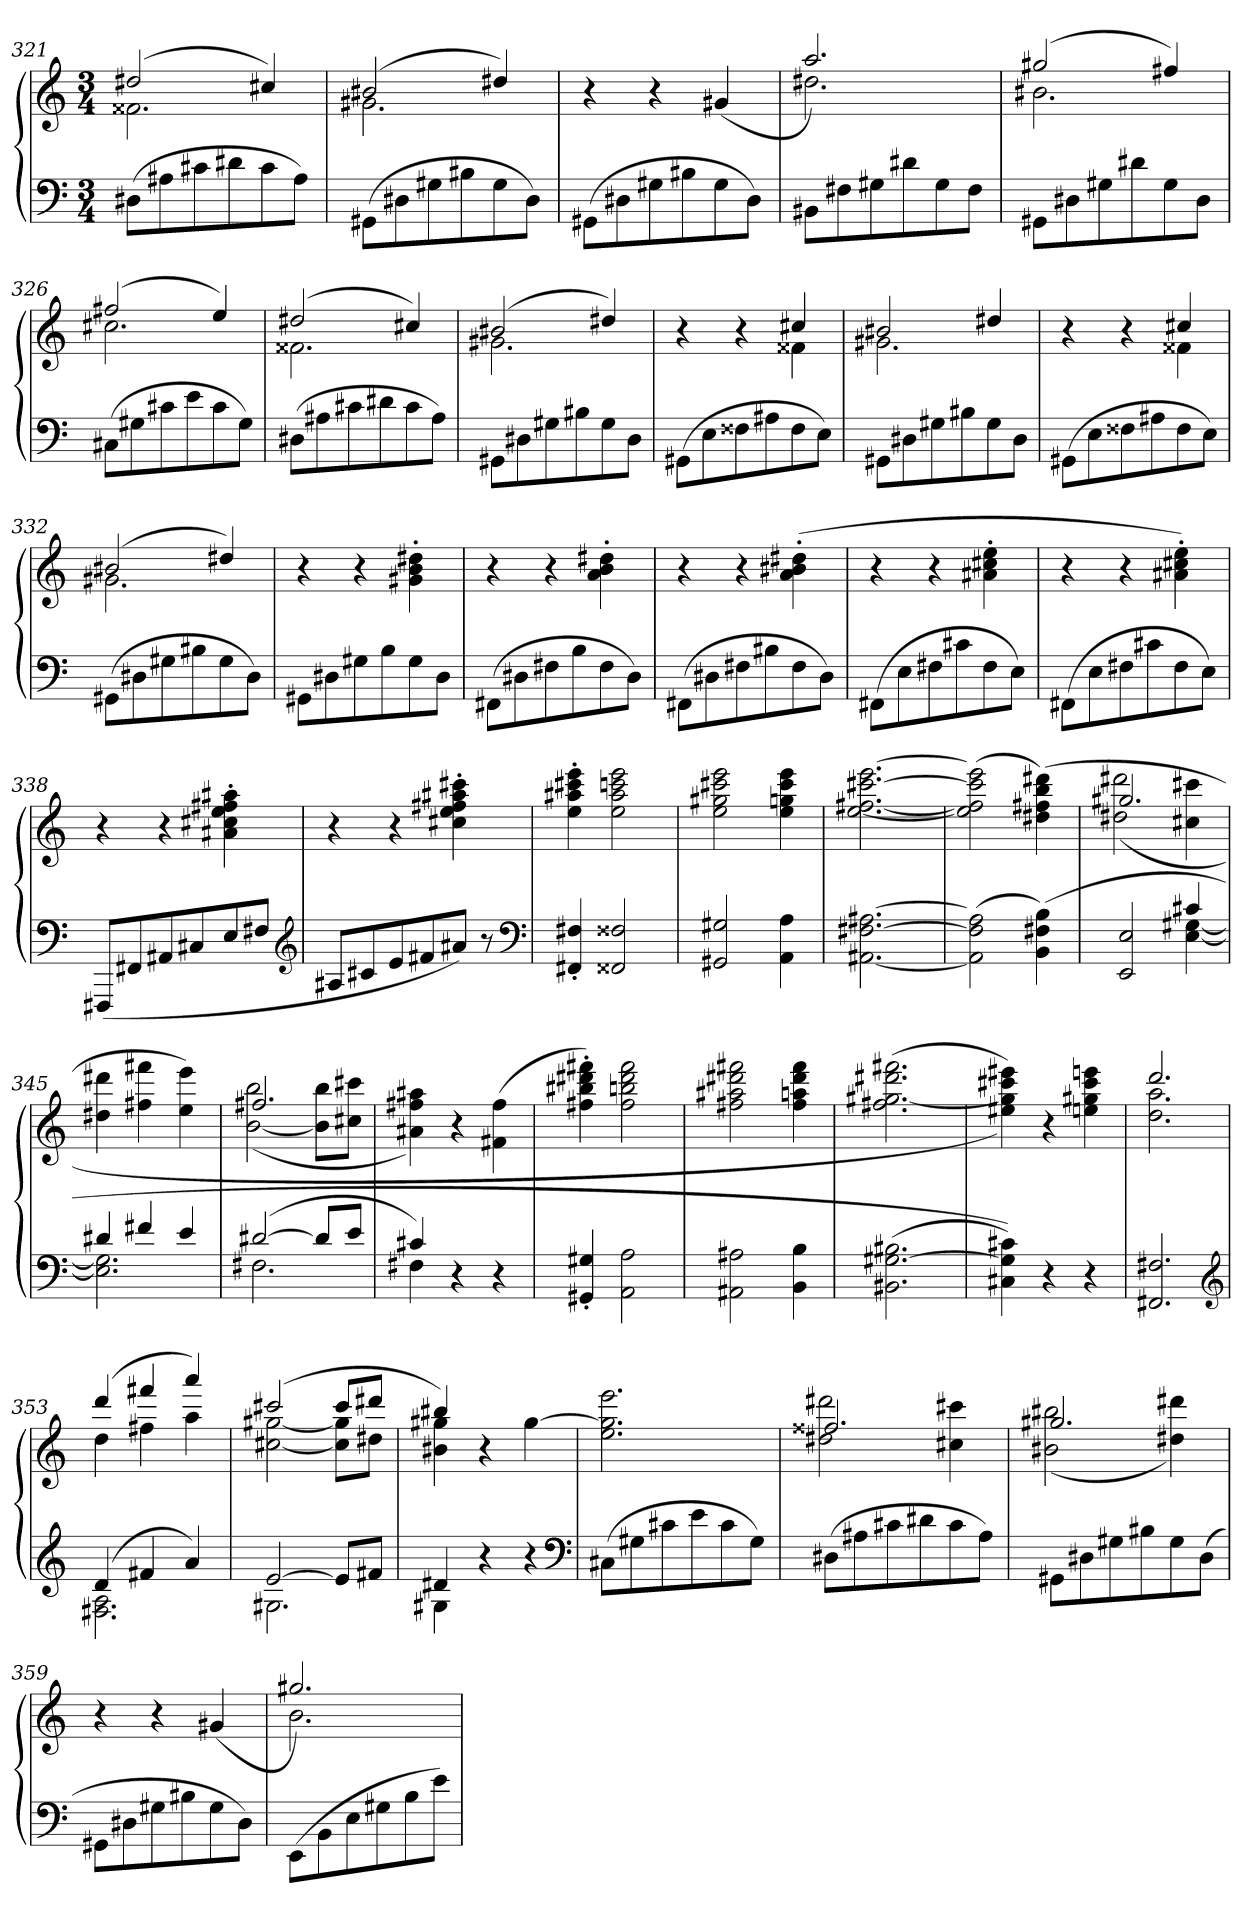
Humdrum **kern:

**kern	**kern
*part1	*part1
*staff2	*staff1
*clefF4	*clefG2
*k[]	*k[]
*M3/4	*M3/4
=321	=321
*	*^
(8D#X\L	(2dd#X/	2.f##X\
8A#X\	.	.
8c#X\	.	.
8d#X\	.	.
8c#\	4cc#X/)	.
8A#\J)	.	.
=322	=322	=322
(8GG#X\L	(2b#X/	2.g#X\
8D#X\	.	.
8G#X\	.	.
8B#X\	.	.
8G#\	4dd#X/)	.
8D#\J)	.	.
*	*v	*v
=323	=323
(8GG#X\L	4r
8D#X\	.
8G#X\	4r
8B#X\	.
8G#\	(4g#X/
8D#\J)	.
=324	=324
*	*^
8BB#X\L	2.aa/)	2.dd#X\
8F#X\	.	.
8G#X\	.	.
8d#X\	.	.
8G#\	.	.
8F#\J	.	.
=325	=325	=325
8GG#X\L	(2gg#X/	2.b#X\
8D#X\	.	.
8G#X\	.	.
8d#X\	.	.
8G#\	4ff#X/)	.
8D#\J	.	.
=326	=326	=326
(8C#X\L	(2ff#X/	2.cc#X\
8G#X\	.	.
8c#X\	.	.
8e\	.	.
8c#\	4ee/)	.
8G#\J)	.	.
=327	=327	=327
(8D#X\L	(2dd#X/	2.f##X\
8A#X\	.	.
8c#X\	.	.
8d#X\	.	.
8c#\	4cc#X/)	.
8A#\J)	.	.
=328	=328	=328
8GG#X\L	(2b#X/	2.g#X\
8D#X\	.	.
8G#X\	.	.
8B#X\	.	.
8G#\	4dd#X/)	.
8D#\J	.	.
=329	=329	=329
(8GG#X\L	4r	2ryy
8E\	.	.
8F##X\	4r	.
8A#X\	.	.
8F##\	4cc#X/	4f##X\
8E\J)	.	.
=330	=330	=330
8GG#X\L	2b#X/	2.g#X\
8D#X\	.	.
8G#X\	.	.
8B#X\	.	.
8G#\	4dd#X/	.
8D#\J	.	.
=331	=331	=331
(8GG#X\L	4r	2ryy
8E\	.	.
8F##X\	4r	.
8A#X\	.	.
8F##\	4cc#X/	4f##X\
8E\J)	.	.
=332	=332	=332
(8GG#X\L	(2b#X/	2.g#X\
8D#X\	.	.
8G#X\	.	.
8B#X\	.	.
8G#\	4dd#X/)	.
8D#\J)	.	.
*	*v	*v
=333	=333
8GG#X\L	4r
8D#X\	.
8G#X\	4r
8B\	.
8G#\	4g#X'\ 4b'\ 4dd#X'\
8D#\J	.
=334	=334
(8FF#X\L	4r
8D#X\	.
8F#X\	4r
8B\	.
8F#\	4a'\ 4b'\ 4dd#X'\
8D#\J)	.
=335	=335
(8FF#X\L	4r
8D#X\	.
8F#X\	4r
8B#X\	.
8F#\	(4a'\ 4b#X'\ 4dd#X'\
8D#\J)	.
=336	=336
(8FF#X\L	4r
8E\	.
8F#X\	4r
8c#X\	.
8F#\	4a#X'\ 4cc#X'\ 4ee'\
8E\J)	.
=337	=337
(8FF#X\L	4r
8E\	.
8F#X\	4r
8c#X\	.
8F#\	4a#X'\ 4cc#X'\ 4ee'\)
8E\J)	.
=338	=338
(8FFF#X/L	4r
8FF#X/	.
8AA#X/	4r
8C#X/	.
8E/	4a#X'\ 4cc#X'\ 4ee'\ 4ff#X'\ 4aa#X'\
8F#X/J	.
*clefG2	*
=339	=339
8A#X/L	4r
8c#X/	.
8e/	4r
8f#X/	.
8a#X/J)	4cc#X'\ 4ee'\ 4ff#X'\ 4aa#X'\ 4ccc#X'\
8r	.
*clefF4	*
=340	=340
4FF#X'/ 4F#X'/	4ee'\ 4aa#X'\ 4ccc#X'\ 4eee'\
2FF##X/ 2F##X/	2ee\ 2aa#\ 2cccn\ 2eee\
=341	=341
2GG#X/ 2G#X/	2ee\ 2gg#X\ 2ccc#X\ 2eee\
4AA\ 4A\	4ee\ 4ggn\ 4ccc#\ 4eee\
=342	=342
[2.AA#X\ [2.F#X\ [2.A#X\	[2.ee\ [2.ff#X\ [2.ccc#X\ [2.eee\
=343	=343
(2AA#]\ 2F#]\ 2A#]\	(2ee]\ 2ff#]\ 2ccc#]\ 2eee]\
(4BB\ 4F#X\ 4B\)	(4dd#X\ 4ff#X\ 4bb\ 4ddd#X\)
=344	=344
*^	*^
2EE/ 2E/	2ryy	2.gg#X/	(2dd#X\ 2ddd#X\
4c#X/	[4E\ [4G#X\	.	4cc#X\ 4ccc#X\
*	*	*v	*v
=345	=345	=345
4d#X/	2.E]\ 2.G#]\	4dd#X\ 4ddd#X\
4f#X/	.	4ff#X\ 4fff#X\
4e/	.	4ee\ 4eee\)
=346	=346	=346
*	*	*^
([2d#X/	2.F#X\	2.ff#X/	([2b\ 2bb\
8d#/L]	.	.	8b]\ 8bb\L
8e/J	.	.	8cc#X\ 8ccc#X\J
*	*	*v	*v
=347	=347	=347
4c#X/)	4F#X\	4a#X\ 4ff#X\ 4aa#X\)
4r	2ryy	4r
4r	.	(4f#X\ 4ff#\
*v	*v	*
=348	=348
4GG#X'/ 4G#X'/	4ff#X'\ 4bb#X'\ 4ddd#X'\ 4fff#X'\)
2AA\ 2A\	2ff#\ 2bbn\ 2ddd#\ 2fff#\
=349	=349
2AA#X\ 2A#X\	2ff#X\ 2aa#X\ 2ddd#X\ 2fff#X\
4BB\ 4B\	4ff#\ 4aan\ 4ddd#\ 4fff#\
=350	=350
(2.BB#X\ [2.G#X\ 2.B#X\	(2.ff#X\ [2.gg#X\ 2.ddd#X\ 2.fff#X\
=351	=351
4C#X\ 4G#]\ 4c#X\))	4ee#X\ 4gg#]\ 4ccc#X\ 4eee#X\))
4r	4r
4r	4een\ 4gg#X\ 4ccc#\ 4eeen\
=352	=352
*	*^
2.FF#X/ 2.F#X/	2.ddd/	2.dd\ 2.aa\
*clefG2	*	*
=353	=353	=353
*^	*	*
(4d/	2.F#X\ 2.A\	(4ddd/	4dd\
4f#X/	.	4fff#X/	4ff#X\
4a/)	.	4aaa/)	4aa\
=354	=354	=354	=354
[2e/	2.G#X\	(2ccc#X/	[2cc#X\ [2gg#X\
8e/L]	.	8ccc#/L	8cc#]\ 8gg#]\L
8f#X/J	.	8ddd#X/J	8dd#X\J
=355	=355	=355	=355
4d#X/	4G#X\	4b#X\ 4gg#X\	4bb#X/)
4r	2ryy	4r	2ryy
4r	.	[4gg#\	.
*v	*v	*	*
*	*v	*v
*clefF4	*
=356	=356
(8C#X\L	2.ee\ 2.gg#]\ 2.eee\
8G#X\	.
8c#X\	.
8e\	.
8c#\	.
8G#\J)	.
=357	=357
*	*^
(8D#X\L	2.ff##X/	2dd#X\ 2ddd#X\
8A#X\	.	.
8c#X\	.	.
8d#X\	.	.
8c#\	.	4cc#X\ 4ccc#X\
8A#\J)	.	.
=358	=358	=358
8GG#X\L	2.gg#X/	(2b#X\ 2bb#X\
8D#X\	.	.
8G#X\	.	.
8B#X\	.	.
8G#\	.	4dd#X\ 4ddd#X\)
(8D#\J	.	.
*	*v	*v
=359	=359
8GG#X\L	4r
8D#X\	.
8G#X\	4r
8B#X\	.
8G#\	(4g#X/
8D#\J)	.
=360	=360
*	*^
(8EE\L	2.gg#X/)	2.b\
8BB\	.	.
8E\	.	.
8G#X\	.	.
8B\	.	.
8e\J)	.	.
*	*v	*v
=	=
*-	*-
